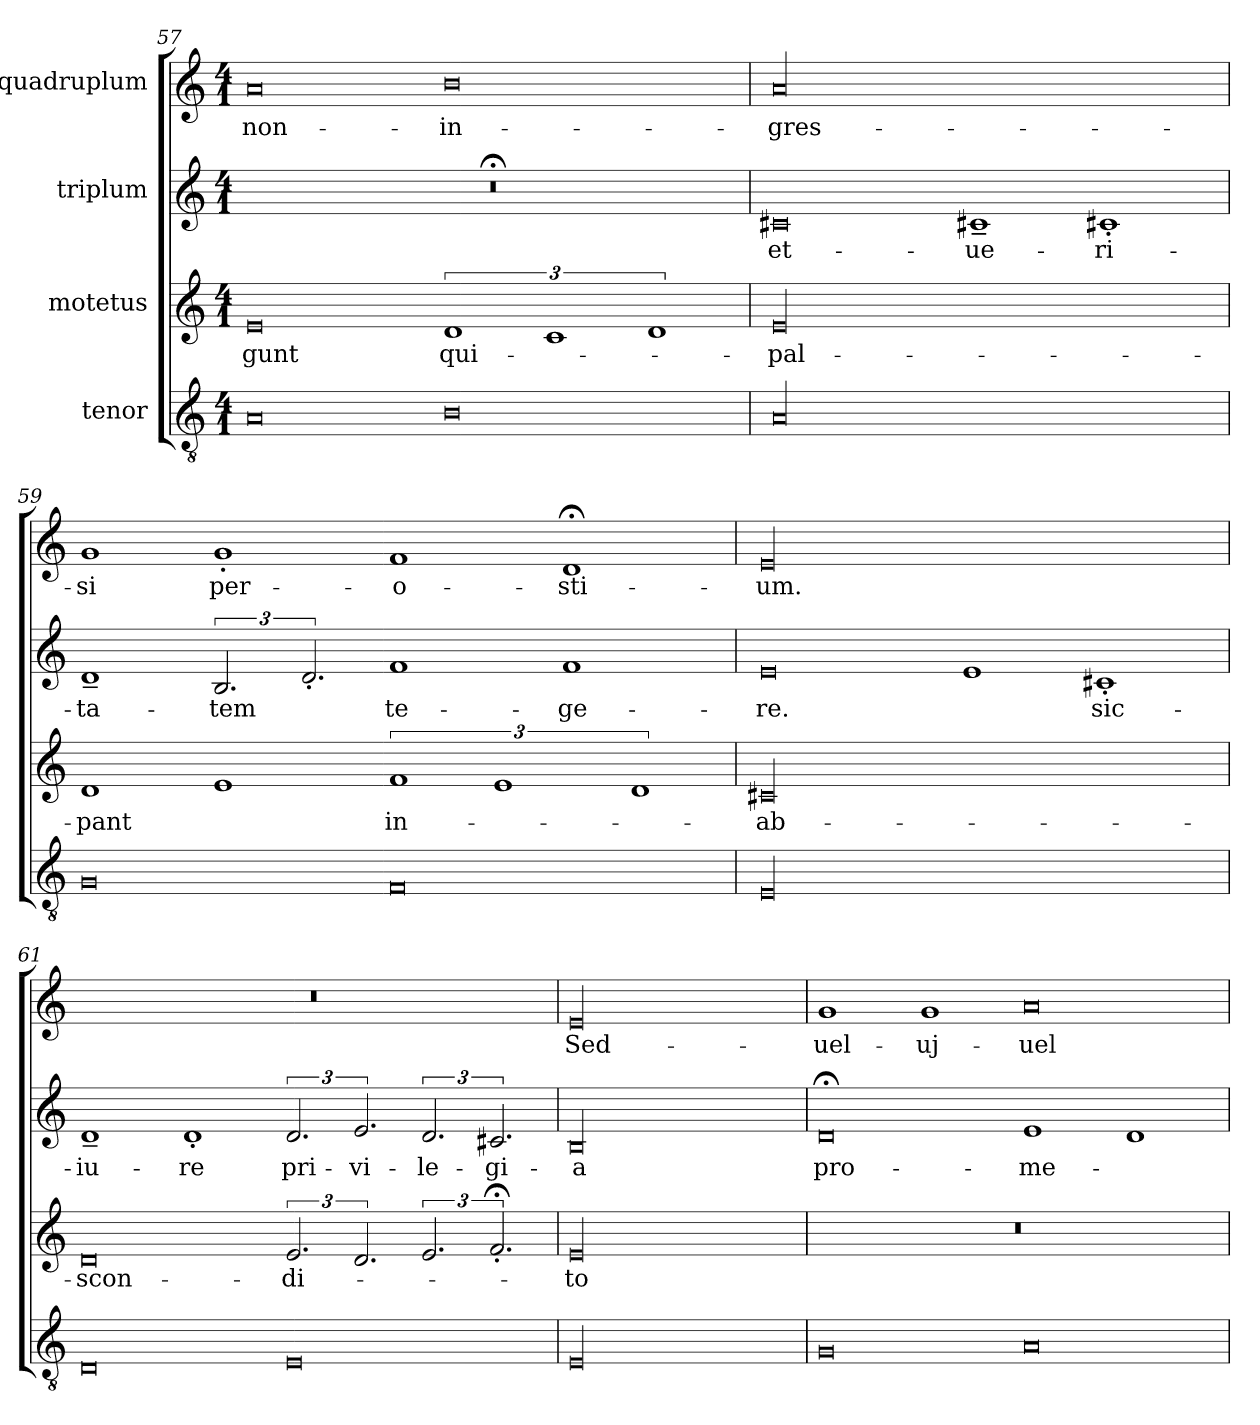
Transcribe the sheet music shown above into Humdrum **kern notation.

**kern	**kern	**text	**kern	**text	**kern	**text
*part4	*part3	*part3	*part2	*part2	*part1	*part1
*staff4	*staff3	*staff3	*staff2	*staff2	*staff1	*staff1
*I"tenor	*I"motetus	*	*I"triplum	*	*I"quadruplum	*
*clefGv2	*clefG2	*	*clefG2	*	*clefG2	*
*k[]	*k[]	*	*k[]	*	*k[]	*
*C:	*C:	*	*C:	*	*C:	*
*M4/1	*M4/1	*	*M4/1	*	*M4/1	*
=57	=57	=57	=57	=57	=57	=57
0A/	0e/	-gunt	00r;<	.	0a/	non-
0B\	3%2d/	qui-	.	.	0b\	in-
.	3%2c/	.	.	.	.	.
.	3%2d/	.	.	.	.	.
=58	=58	=58	=58	=58	=58	=58
00A/	00e/	pal-	0c#X/	et-	00a/	-gres-
.	.	.	1c#X~/	ue-	.	.
.	.	.	1c#X'/	-ri-	.	.
=59	=59	=59	=59	=59	=59	=59
0G/	1d/	-pant	1d~/	-ta-	1g/	-si
.	1e/	.	3.B/	-tem	1g'/	per-
.	.	.	3.d'/	.	.	.
0F/	3%2f/	in-	1f/	te-	1f/	o-
.	3%2e/	.	.	.	.	.
.	.	.	1f/	-ge-	1d;</	-sti-
.	3%2d/	.	.	.	.	.
=60	=60	=60	=60	=60	=60	=60
00E/	00c#X/	ab-	0e/	-re.	00e/	-um.
.	.	.	1e/	.	.	.
.	.	.	1c#X'/	sic-	.	.
!!LO:PB:g=z
=61	=61	=61	=61	=61	=61	=61
0D/	0d/	-scon-	1d~/	iu-	00r	.
.	.	.	1d'/	-re	.	.
0E/	3.e/	-di-	3.d/	pri-	.	.
.	3.d/	.	3.e/	-vi-	.	.
.	3.e/	.	3.d/	-le-	.	.
.	3.f;<'/	.	3.c#X/	-gi-	.	.
=62	=62	=62	=62	=62	=62	=62
00E/	00e/	-to	00B/	-a	00e/	Sed-
=63	=63	=63	=63	=63	=63	=63
0G/	00r	.	0d;</	pro-	1g/	uel-
.	.	.	.	.	1g/	uj-
0A/	.	.	1e/	-me-	0a/	uel-
.	.	.	1d/	.	.	.
=	=	=	=	=	=	=
*-	*-	*-	*-	*-	*-	*-
